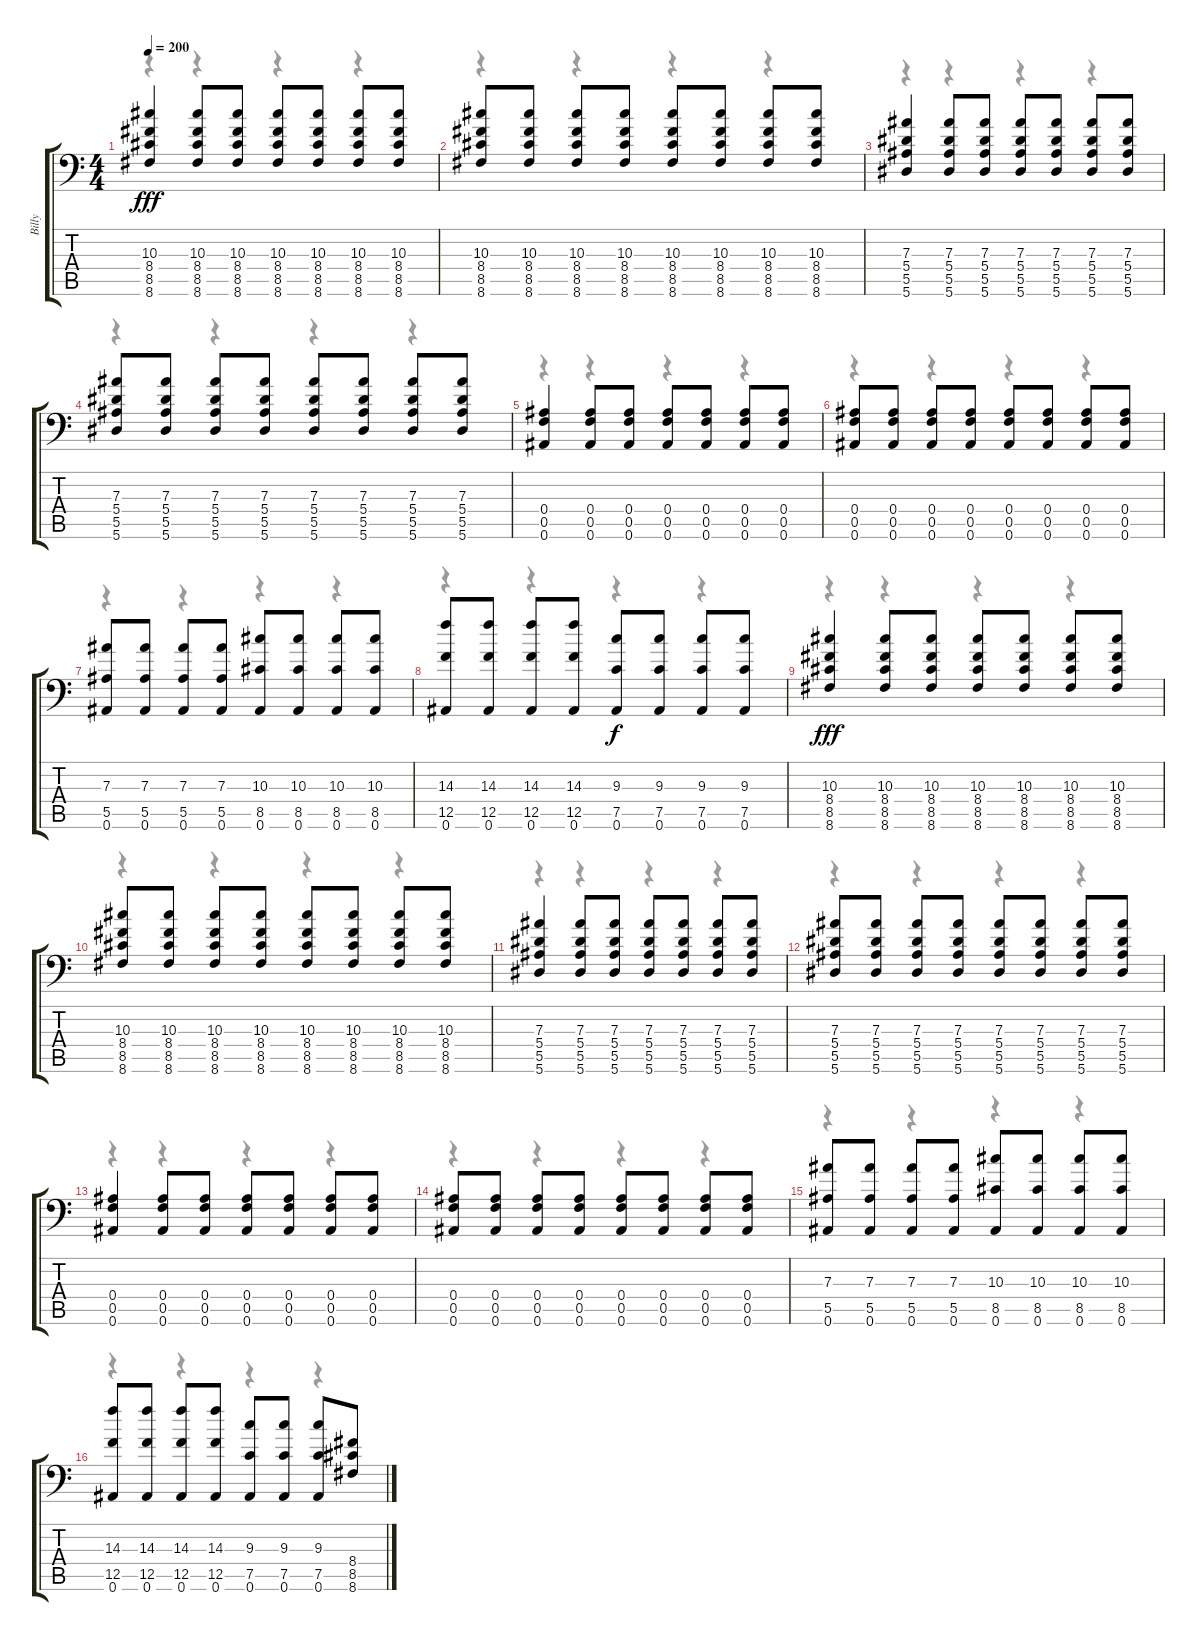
\track ("Billy" "Billy") {instrument distortionguitar}
\staff {score tabs}
\tuning (C4 G3 Eb3 Bb2 F2 Bb1) {hide}
\voice
\ts (4 4)
\tempo 200
\clef f4
\ks c
(10.3 8.4 8.5 8.6).4{dy fff} (10.3 8.4 8.5 8.6).8 (10.3 8.4 8.5 8.6).8 (10.3 8.4 8.5 8.6).8 (10.3 8.4 8.5 8.6).8 (10.3 8.4 8.5 8.6).8 (10.3 8.4 8.5 8.6).8 |
(10.3 8.4 8.5 8.6).8 (10.3 8.4 8.5 8.6).8 (10.3 8.4 8.5 8.6).8 (10.3 8.4 8.5 8.6).8 (10.3 8.4 8.5 8.6).8 (10.3 8.4 8.5 8.6).8 (10.3 8.4 8.5 8.6).8 (10.3 8.4 8.5 8.6).8 |
(7.3 5.4 5.5 5.6).4 (7.3 5.4 5.5 5.6).8 (7.3 5.4 5.5 5.6).8 (7.3 5.4 5.5 5.6).8 (7.3 5.4 5.5 5.6).8 (7.3 5.4 5.5 5.6).8 (7.3 5.4 5.5 5.6).8 |
(7.3 5.4 5.5 5.6).8 (7.3 5.4 5.5 5.6).8 (7.3 5.4 5.5 5.6).8 (7.3 5.4 5.5 5.6).8 (7.3 5.4 5.5 5.6).8 (7.3 5.4 5.5 5.6).8 (7.3 5.4 5.5 5.6).8 (7.3 5.4 5.5 5.6).8 |
(0.4 0.5 0.6).4 (0.4 0.5 0.6).8 (0.4 0.5 0.6).8 (0.4 0.5 0.6).8 (0.4 0.5 0.6).8 (0.4 0.5 0.6).8 (0.4 0.5 0.6).8 |
(0.4 0.5 0.6).8 (0.4 0.5 0.6).8 (0.4 0.5 0.6).8 (0.4 0.5 0.6).8 (0.4 0.5 0.6).8 (0.4 0.5 0.6).8 (0.4 0.5 0.6).8 (0.4 0.5 0.6).8 |
(7.3 5.5 0.6).8 (7.3 5.5 0.6).8 (7.3 5.5 0.6).8 (7.3 5.5 0.6).8 (10.3 8.5 0.6).8 (10.3 8.5 0.6).8 (10.3 8.5 0.6).8 (10.3 8.5 0.6).8 |
(14.3 12.5 0.6).8 (14.3 12.5 0.6).8 (14.3 12.5 0.6).8 (14.3 12.5 0.6).8 (9.3 7.5 0.6).8{dy f} (9.3 7.5 0.6).8 (9.3 7.5 0.6).8 (9.3 7.5 0.6).8 |
(10.3 8.4 8.5 8.6).4{dy fff} (10.3 8.4 8.5 8.6).8 (10.3 8.4 8.5 8.6).8 (10.3 8.4 8.5 8.6).8 (10.3 8.4 8.5 8.6).8 (10.3 8.4 8.5 8.6).8 (10.3 8.4 8.5 8.6).8 |
(10.3 8.4 8.5 8.6).8 (10.3 8.4 8.5 8.6).8 (10.3 8.4 8.5 8.6).8 (10.3 8.4 8.5 8.6).8 (10.3 8.4 8.5 8.6).8 (10.3 8.4 8.5 8.6).8 (10.3 8.4 8.5 8.6).8 (10.3 8.4 8.5 8.6).8 |
(7.3 5.4 5.5 5.6).4 (7.3 5.4 5.5 5.6).8 (7.3 5.4 5.5 5.6).8 (7.3 5.4 5.5 5.6).8 (7.3 5.4 5.5 5.6).8 (7.3 5.4 5.5 5.6).8 (7.3 5.4 5.5 5.6).8 |
(7.3 5.4 5.5 5.6).8 (7.3 5.4 5.5 5.6).8 (7.3 5.4 5.5 5.6).8 (7.3 5.4 5.5 5.6).8 (7.3 5.4 5.5 5.6).8 (7.3 5.4 5.5 5.6).8 (7.3 5.4 5.5 5.6).8 (7.3 5.4 5.5 5.6).8 |
(0.4 0.5 0.6).4 (0.4 0.5 0.6).8 (0.4 0.5 0.6).8 (0.4 0.5 0.6).8 (0.4 0.5 0.6).8 (0.4 0.5 0.6).8 (0.4 0.5 0.6).8 |
(0.4 0.5 0.6).8 (0.4 0.5 0.6).8 (0.4 0.5 0.6).8 (0.4 0.5 0.6).8 (0.4 0.5 0.6).8 (0.4 0.5 0.6).8 (0.4 0.5 0.6).8 (0.4 0.5 0.6).8 |
(7.3 5.5 0.6).8 (7.3 5.5 0.6).8 (7.3 5.5 0.6).8 (7.3 5.5 0.6).8 (10.3 8.5 0.6).8 (10.3 8.5 0.6).8 (10.3 8.5 0.6).8 (10.3 8.5 0.6).8 |
(14.3 12.5 0.6).8 (14.3 12.5 0.6).8 (14.3 12.5 0.6).8 (14.3 12.5 0.6).8 (9.3 7.5 0.6).8 (9.3 7.5 0.6).8 (9.3 7.5 0.6).8 (8.4 8.5 8.6).8
\voice
\clef f4
\ottava regular
\simile none
\ks c
r.4{dy f} r.4 r.4 r.4 |
r.4 r.4 r.4 r.4 |
r.4 r.4 r.4 r.4 |
r.4 r.4 r.4 r.4 |
r.4 r.4 r.4 r.4 |
r.4 r.4 r.4 r.4 |
r.4 r.4 r.4 r.4 |
r.4 r.4 r.4 r.4 |
r.4 r.4 r.4 r.4 |
r.4 r.4 r.4 r.4 |
r.4 r.4 r.4 r.4 |
r.4 r.4 r.4 r.4 |
r.4 r.4 r.4 r.4 |
r.4 r.4 r.4 r.4 |
r.4 r.4 r.4 r.4 |
r.4 r.4 r.4 r.4
